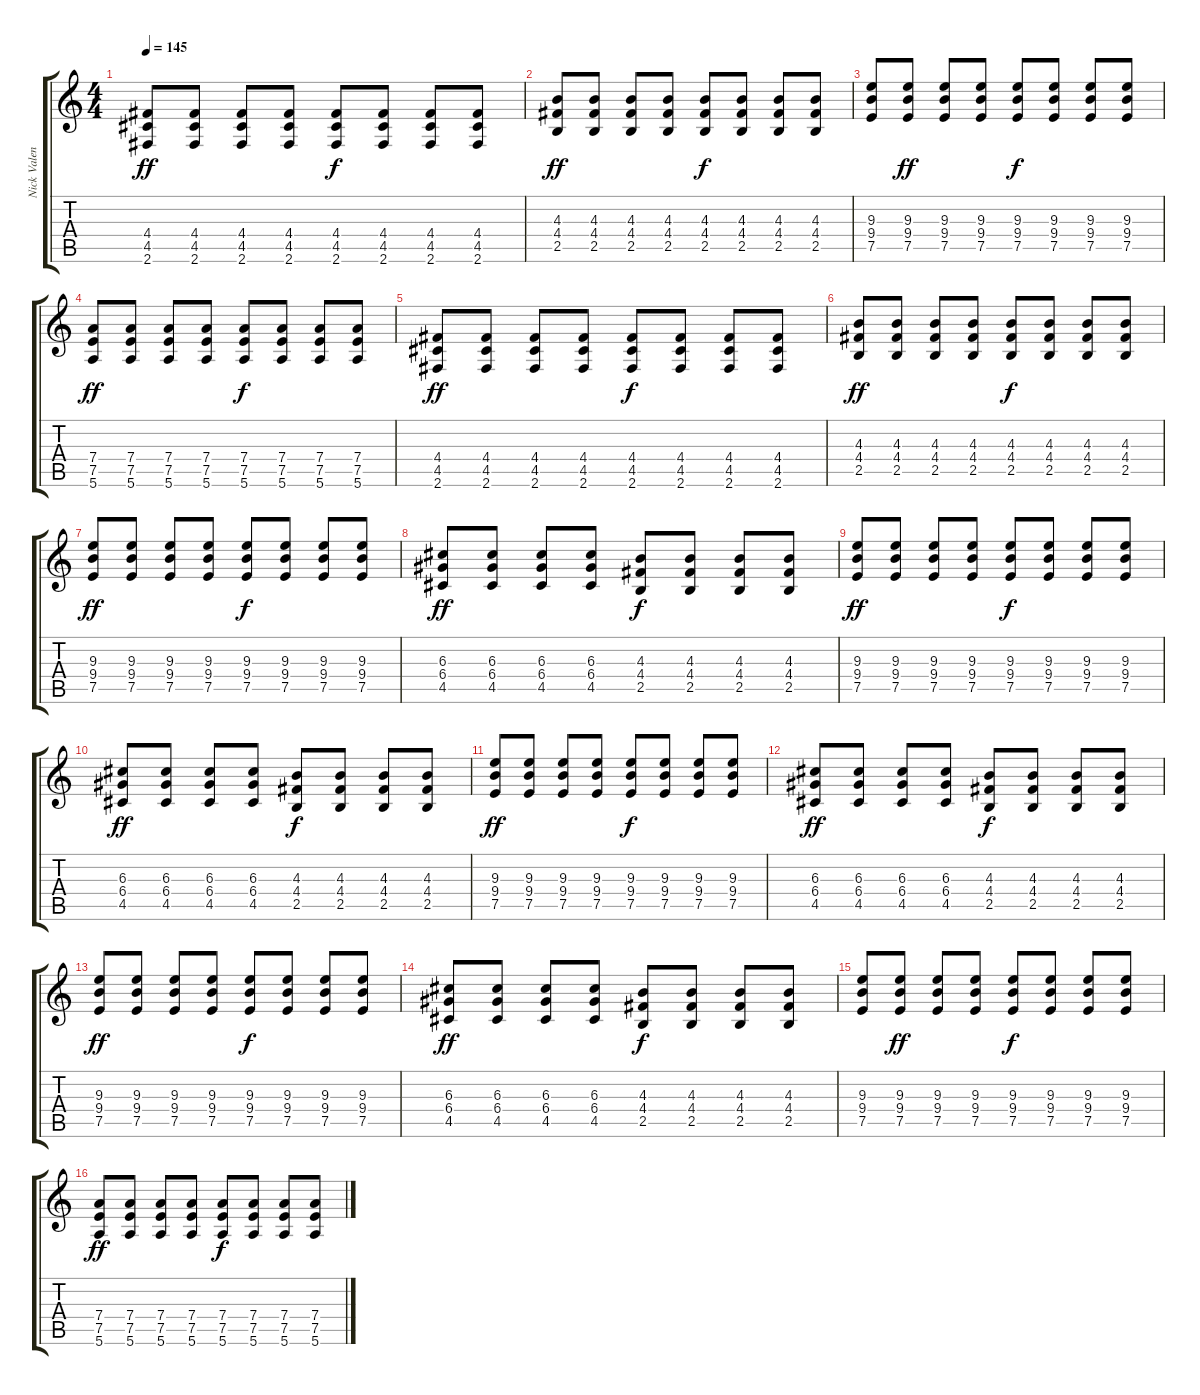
\track ("Nick Valensi" "Nick Valen") {instrument distortionguitar}
\staff {score tabs}
\tuning (E4 B3 G3 D3 A2 E2) {hide}
\ts (4 4)
\tempo 145
\clef g2
\ks c
(4.4 4.5 2.6).8{dy ff} (4.4 4.5 2.6).8 (4.4 4.5 2.6).8 (4.4 4.5 2.6).8 (4.4 4.5 2.6).8{dy f} (4.4 4.5 2.6).8 (4.4 4.5 2.6).8 (4.4 4.5 2.6).8 |
(4.3 4.4 2.5).8{dy ff} (4.3 4.4 2.5).8 (4.3 4.4 2.5).8 (4.3 4.4 2.5).8 (4.3 4.4 2.5).8{dy f} (4.3 4.4 2.5).8 (4.3 4.4 2.5).8 (4.3 4.4 2.5).8 |
(9.3 9.4 7.5).8 (9.3 9.4 7.5).8{dy ff} (9.3 9.4 7.5).8 (9.3 9.4 7.5).8 (9.3 9.4 7.5).8{dy f} (9.3 9.4 7.5).8 (9.3 9.4 7.5).8 (9.3 9.4 7.5).8 |
(7.4 7.5 5.6).8{dy ff} (7.4 7.5 5.6).8 (7.4 7.5 5.6).8 (7.4 7.5 5.6).8 (7.4 7.5 5.6).8{dy f} (7.4 7.5 5.6).8 (7.4 7.5 5.6).8 (7.4 7.5 5.6).8 |
(4.4 4.5 2.6).8{dy ff} (4.4 4.5 2.6).8 (4.4 4.5 2.6).8 (4.4 4.5 2.6).8 (4.4 4.5 2.6).8{dy f} (4.4 4.5 2.6).8 (4.4 4.5 2.6).8 (4.4 4.5 2.6).8 |
(4.3 4.4 2.5).8{dy ff} (4.3 4.4 2.5).8 (4.3 4.4 2.5).8 (4.3 4.4 2.5).8 (4.3 4.4 2.5).8{dy f} (4.3 4.4 2.5).8 (4.3 4.4 2.5).8 (4.3 4.4 2.5).8 |
(9.3 9.4 7.5).8{dy ff} (9.3 9.4 7.5).8 (9.3 9.4 7.5).8 (9.3 9.4 7.5).8 (9.3 9.4 7.5).8{dy f} (9.3 9.4 7.5).8 (9.3 9.4 7.5).8 (9.3 9.4 7.5).8 |
(6.3 6.4 4.5).8{dy ff} (6.3 6.4 4.5).8 (6.3 6.4 4.5).8 (6.3 6.4 4.5).8 (4.3 4.4 2.5).8{dy f} (4.3 4.4 2.5).8 (4.3 4.4 2.5).8 (4.3 4.4 2.5).8 |
(9.3 9.4 7.5).8{dy ff} (9.3 9.4 7.5).8 (9.3 9.4 7.5).8 (9.3 9.4 7.5).8 (9.3 9.4 7.5).8{dy f} (9.3 9.4 7.5).8 (9.3 9.4 7.5).8 (9.3 9.4 7.5).8 |
(6.3 6.4 4.5).8{dy ff} (6.3 6.4 4.5).8 (6.3 6.4 4.5).8 (6.3 6.4 4.5).8 (4.3 4.4 2.5).8{dy f} (4.3 4.4 2.5).8 (4.3 4.4 2.5).8 (4.3 4.4 2.5).8 |
(9.3 9.4 7.5).8{dy ff} (9.3 9.4 7.5).8 (9.3 9.4 7.5).8 (9.3 9.4 7.5).8 (9.3 9.4 7.5).8{dy f} (9.3 9.4 7.5).8 (9.3 9.4 7.5).8 (9.3 9.4 7.5).8 |
(6.3 6.4 4.5).8{dy ff} (6.3 6.4 4.5).8 (6.3 6.4 4.5).8 (6.3 6.4 4.5).8 (4.3 4.4 2.5).8{dy f} (4.3 4.4 2.5).8 (4.3 4.4 2.5).8 (4.3 4.4 2.5).8 |
(9.3 9.4 7.5).8{dy ff} (9.3 9.4 7.5).8 (9.3 9.4 7.5).8 (9.3 9.4 7.5).8 (9.3 9.4 7.5).8{dy f} (9.3 9.4 7.5).8 (9.3 9.4 7.5).8 (9.3 9.4 7.5).8 |
(6.3 6.4 4.5).8{dy ff} (6.3 6.4 4.5).8 (6.3 6.4 4.5).8 (6.3 6.4 4.5).8 (4.3 4.4 2.5).8{dy f} (4.3 4.4 2.5).8 (4.3 4.4 2.5).8 (4.3 4.4 2.5).8 |
(9.3 9.4 7.5).8 (9.3 9.4 7.5).8{dy ff} (9.3 9.4 7.5).8 (9.3 9.4 7.5).8 (9.3 9.4 7.5).8{dy f} (9.3 9.4 7.5).8 (9.3 9.4 7.5).8 (9.3 9.4 7.5).8 |
(7.4 7.5 5.6).8{dy ff} (7.4 7.5 5.6).8 (7.4 7.5 5.6).8 (7.4 7.5 5.6).8 (7.4 7.5 5.6).8{dy f} (7.4 7.5 5.6).8 (7.4 7.5 5.6).8 (7.4 7.5 5.6).8
